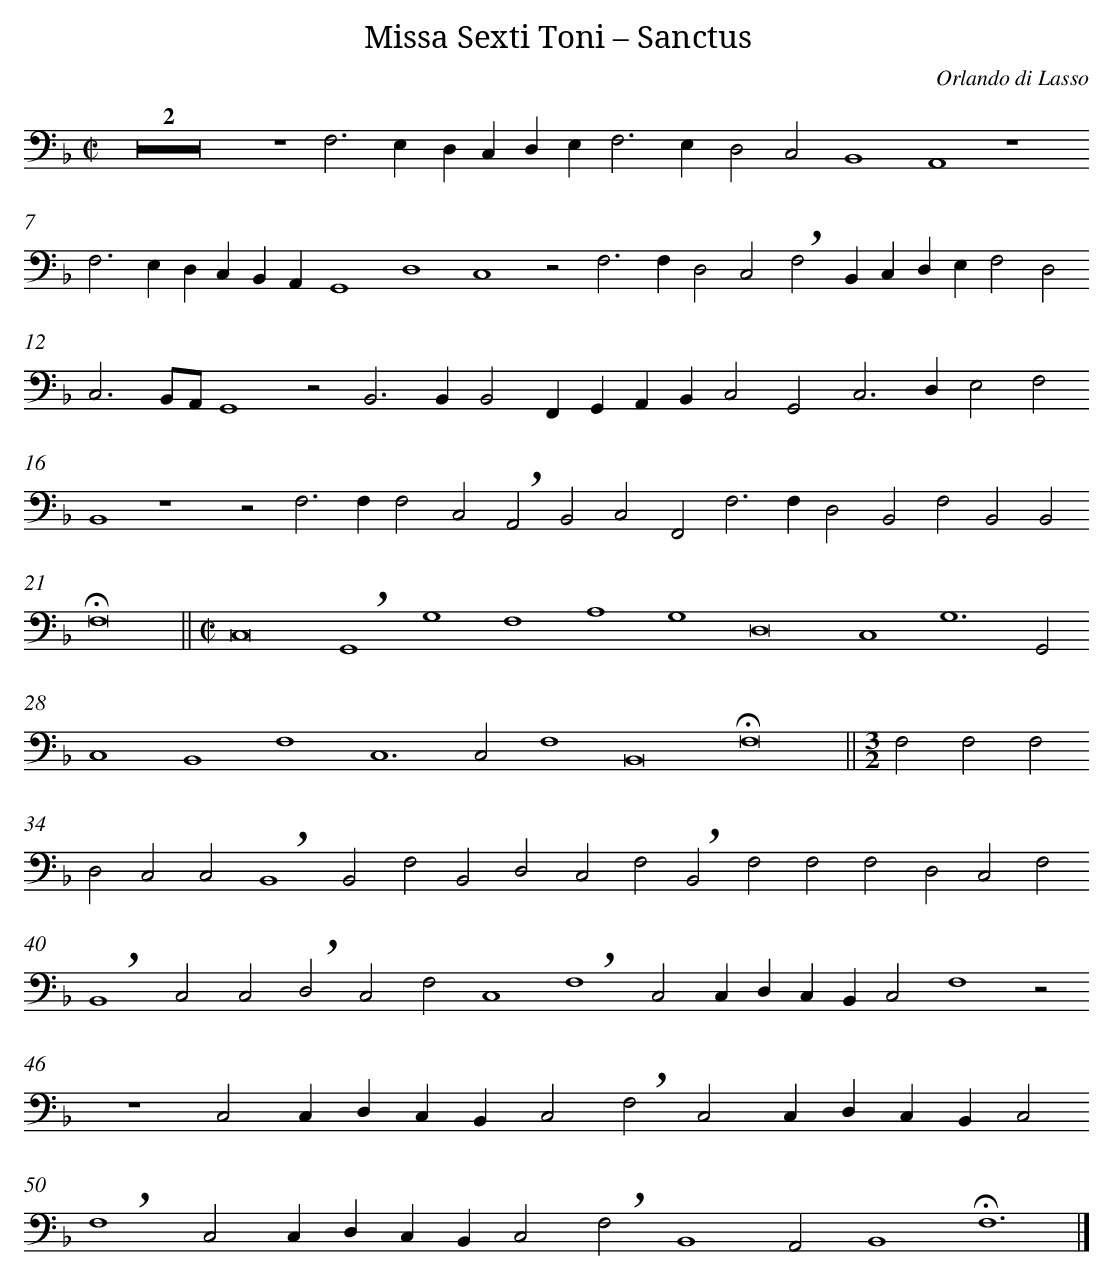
X:1
T: Missa Sexti Toni – Sanctus
C: Orlando di Lasso
L: 1/4
M: C|
K: F clef=bass
Z2 [|]
z4F,3E, [|]
D,C,D,E,2<F,2E, [|]
D,2C,2B,,4 [|]
A,,4z4 [|]
F,2>E,2D,C,B,,A,, [|]
G,,4D,4 [|]
C,4z2F,3 [|]
F,D,2C,2!breath!F,2 [|]
B,,C,D,E,F,2D,2 [|]
C,3B,,/A,,/G,,4 [|]
z2B,,2>B,,2B,,2 [|]
F,,G,,A,,B,,C,2G,,2 [|]
C,2>D,2E,2F,2 [|]
B,,4z4 [|]
z2F,2>F,2F,2 [|]
C,2!breath!A,,2B,,2C,2 [|]
F,,2F,2>F,2D,2 [|]
B,,2F,2B,,2B,,2 [|]
!fermata!F,8 ||
[M:C|]C,8 [|]
!breath!G,,4G,4 [|]
F,4A,4 [|]
G,4D,8 [|]
C,4 [|]
G,6G,,2 [|]
C,4B,,4 [|]
F,4C,6 [|]
C,2F,4 [|]
B,,8 [|]
!fermata!F,8 ||
[M:3/2]F,2F,2F,2 [|]
D,2C,2C,2 [|]
!breath!B,,4B,,2 [|]
F,2B,,2D,2 [|]
C,2F,2!breath!B,,2 [|]
F,2F,2F,2 [|]
D,2C,2F,2 [|]
!breath!B,,4C,2 [|]
C,2!breath!D,2C,2 [|]
F,2C,4 [|]
!breath!F,4C,2 [|]
C,D,C,B,,C,2 [|]
F,4z2 [|]
z6 [|]
C,2C,D,C,B,, [|]
C,2!breath!F,2C,2 [|]
C,D,C,B,,C,2 [|]
!breath!F,4C,2 [|]
C,D,C,B,,C,2 [|]
!breath!F,2B,,4 [|]
A,,2B,,4 [|]
!fermata!F,6 |]
